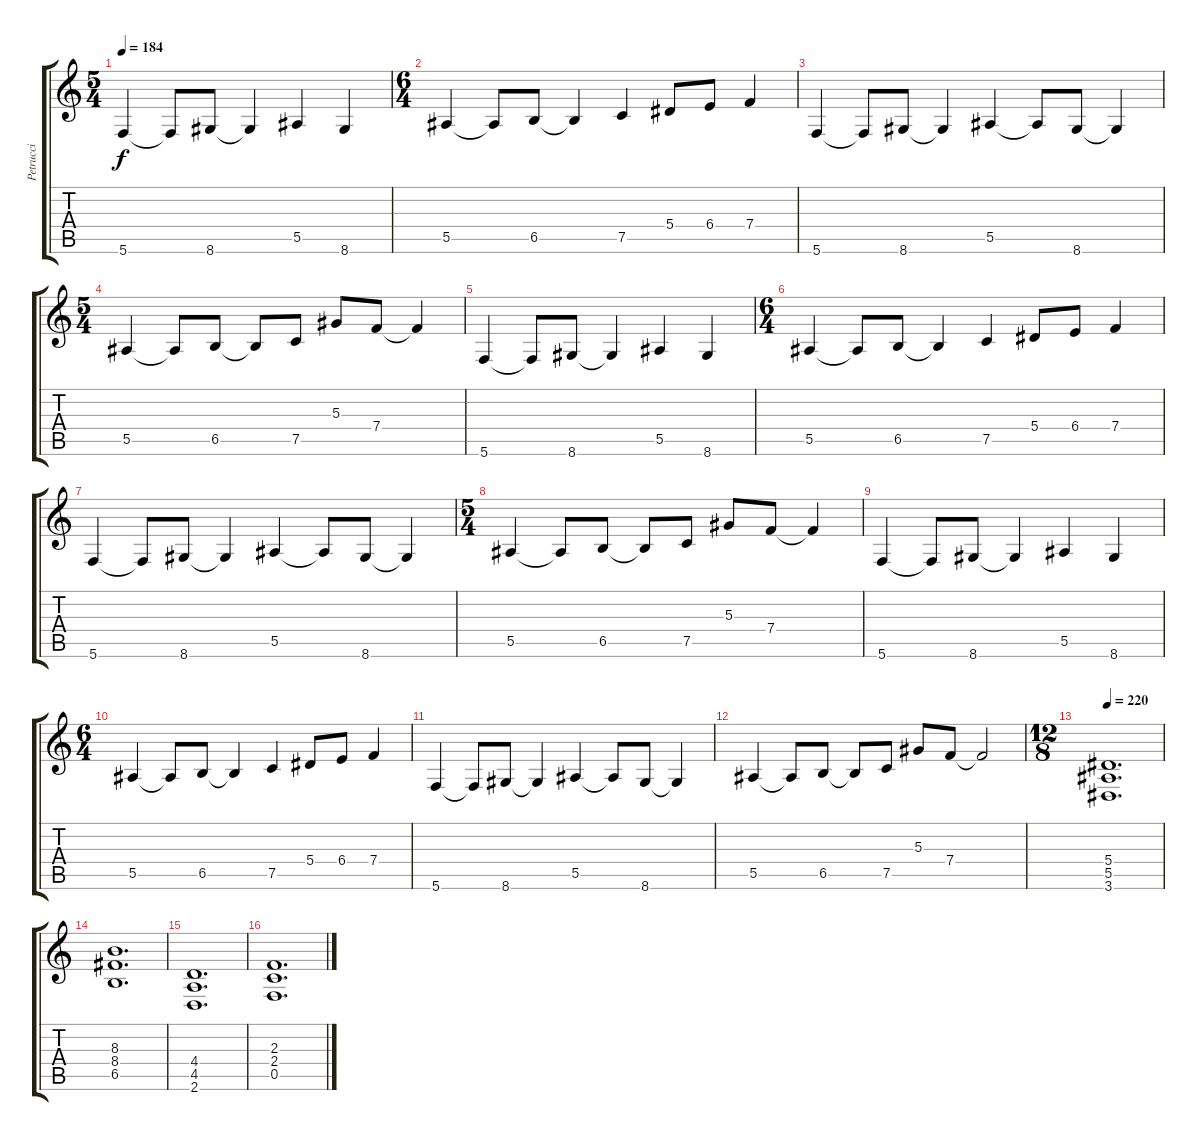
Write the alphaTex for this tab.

\track ("Petrucci" "Petrucci") {instrument distortionguitar}
\staff {score tabs}
\tuning (C4 G3 Eb3 Bb2 F2 C2) {hide}
\ts (5 4)
\tempo 184
\clef g2
\ks c
5.6.4{dy f} 5.6{t}.8 8.6.8 8.6{t}.4 5.5.4 8.6.4 |
\ts (6 4)
5.5.4 5.5{t}.8 6.5.8 6.5{t}.4 7.5.4 5.4.8 6.4.8 7.4.4 |
5.6.4 5.6{t}.8 8.6.8 8.6{t}.4 5.5.4 5.5{t}.8 8.6.8 8.6{t}.4 |
\ts (5 4)
5.5.4 5.5{t}.8 6.5.8 6.5{t}.8 7.5.8 5.3.8 7.4.8 7.4{t}.4 |
5.6.4 5.6{t}.8 8.6.8 8.6{t}.4 5.5.4 8.6.4 |
\ts (6 4)
5.5.4 5.5{t}.8 6.5.8 6.5{t}.4 7.5.4 5.4.8 6.4.8 7.4.4 |
5.6.4 5.6{t}.8 8.6.8 8.6{t}.4 5.5.4 5.5{t}.8 8.6.8 8.6{t}.4 |
\ts (5 4)
5.5.4 5.5{t}.8 6.5.8 6.5{t}.8 7.5.8 5.3.8 7.4.8 7.4{t}.4 |
5.6.4 5.6{t}.8 8.6.8 8.6{t}.4 5.5.4 8.6.4 |
\ts (6 4)
5.5.4 5.5{t}.8 6.5.8 6.5{t}.4 7.5.4 5.4.8 6.4.8 7.4.4 |
5.6.4 5.6{t}.8 8.6.8 8.6{t}.4 5.5.4 5.5{t}.8 8.6.8 8.6{t}.4 |
5.5.4 5.5{t}.8 6.5.8 6.5{t}.8 7.5.8 5.3.8 7.4.8 7.4{t}.2 |
\ts (12 8)
\tempo 220
(5.4 5.5 3.6).1{d} |
(8.3 8.4 6.5).1{d} |
(4.4 4.5 2.6).1{d} |
(2.3 2.4 0.5).1{d}
